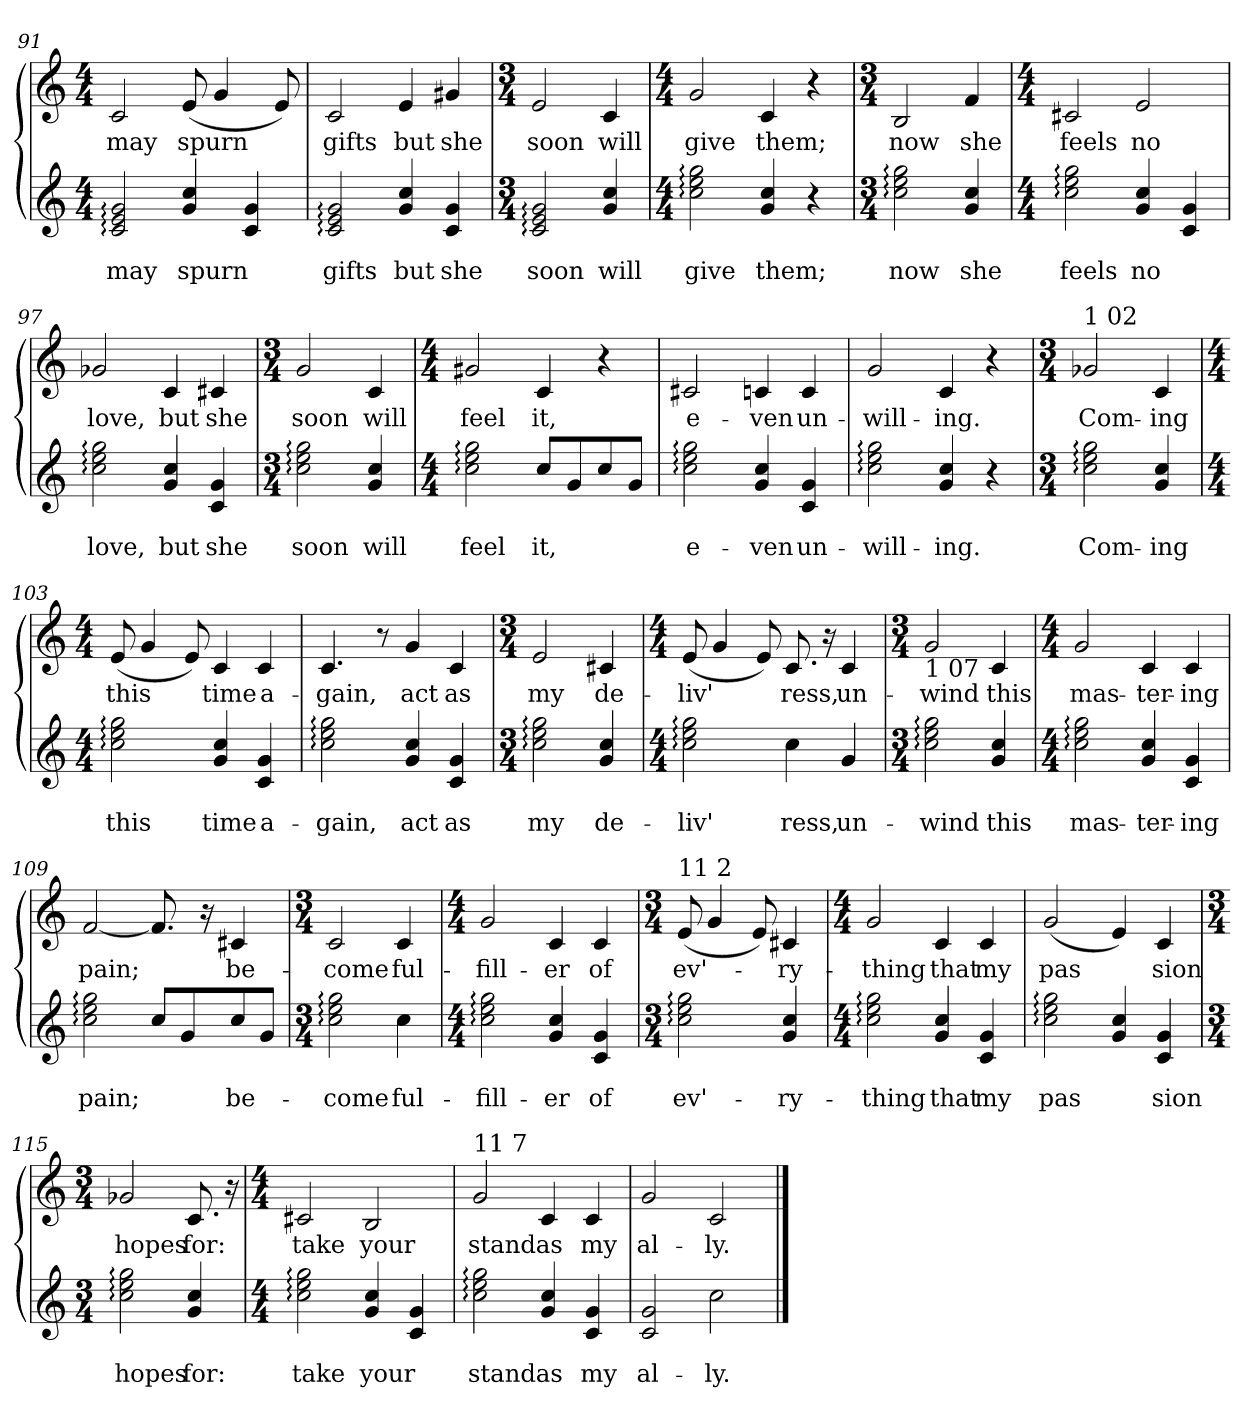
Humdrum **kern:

**kern	**text	**text	**kern	**text
*part2	*part2	*part2	*part1	*part1
*staff2	*staff2	*staff2	*staff1	*staff1
*clefG2	*	*	*clefG2	*
*k[]	*	*	*k[]	*
*C:	*	*	*C:	*
*M4/4	*	*	*M4/4	*
=91	=91	=91	=91	=91
!	!	!LO:LY:a	!	!LO:LY:b
2c/: 2e/: 2g/:	.	may	2c/	may
!	!	!LO:LY:a	!	!LO:LY:b
4g/ 4cc/	.	spurn	(<8e/	spurn
.	.	.	4g/	.
4c/ 4g/	.	.	.	.
.	.	.	8e/)	.
=92	=92	=92	=92	=92
!	!	!LO:LY:a	!	!LO:LY:b
2c/: 2e/: 2g/:	.	gifts	2c/	gifts
!	!	!LO:LY:a	!	!LO:LY:b
4g/ 4cc/	.	but	4e/	but
!	!	!LO:LY:a	!	!LO:LY:b
4c/ 4g/	.	she	4g#X/	she
=93	=93	=93	=93	=93
*M3/4	*	*	*M3/4	*
!	!	!LO:LY:a	!	!LO:LY:b
2c/: 2e/: 2g/:	.	soon	2e/	soon
!	!	!LO:LY:a	!	!LO:LY:b
4g/ 4cc/	.	will	4c/	will
=94	=94	=94	=94	=94
*M4/4	*	*	*M4/4	*
!	!	!LO:LY:a	!	!LO:LY:b
2cc\: 2ee\: 2gg\:	.	give	2g/	give
!	!	!LO:LY:a	!	!LO:LY:b
4g/ 4cc/	.	them;	4c/	them;
4r	.	.	4r	.
=95	=95	=95	=95	=95
*M3/4	*	*	*M3/4	*
!	!	!LO:LY:a	!	!LO:LY:b
2cc\: 2ee\: 2gg\:	.	now	2B/	now
!	!	!LO:LY:a	!	!LO:LY:b
4g/ 4cc/	.	she	4f/	she
!!LO:LB:g=z
=96	=96	=96	=96	=96
*M4/4	*	*	*M4/4	*
!	!	!LO:LY:a	!	!LO:LY:b
2cc\: 2ee\: 2gg\:	.	feels	2c#X/	feels
!	!	!LO:LY:a	!	!LO:LY:b
4g/ 4cc/	.	no	2e/	no
4c/ 4g/	.	.	.	.
=97	=97	=97	=97	=97
!	!	!LO:LY:a	!	!LO:LY:b
2cc\: 2ee\: 2gg\:	.	love,	2g-X/	love,
!	!	!LO:LY:a	!	!LO:LY:b
4g/ 4cc/	.	but	4c/	but
!	!	!LO:LY:a	!	!LO:LY:b
4c/ 4g/	.	she	4c#X/	she
=98	=98	=98	=98	=98
*M3/4	*	*	*M3/4	*
!	!	!LO:LY:a	!	!LO:LY:b
2cc\: 2ee\: 2gg\:	.	soon	2g/	soon
!	!	!LO:LY:a	!	!LO:LY:b
4g/ 4cc/	.	will	4c/	will
=99	=99	=99	=99	=99
*M4/4	*	*	*M4/4	*
!	!	!LO:LY:a	!	!LO:LY:b
2cc\: 2ee\: 2gg\:	.	feel	2g#X/	feel
!	!	!LO:LY:a	!	!LO:LY:b
8cc/L	.	it,	4c/	it,
8g/	.	.	.	.
8cc/	.	.	4r	.
8g/J	.	.	.	.
=100	=100	=100	=100	=100
!	!	!LO:LY:a	!	!LO:LY:b
2cc\: 2ee\: 2gg\:	.	e-	2c#X/	e-
!	!	!LO:LY:a	!	!LO:LY:b
4g/ 4cc/	.	-ven	4cn/	-ven
!	!	!LO:LY:a	!	!LO:LY:b
4c/ 4g/	.	un-	4c/	un-
=101	=101	=101	=101	=101
!	!	!LO:LY:a	!	!LO:LY:b
2cc\: 2ee\: 2gg\:	.	-will-	2g/	-will-
!	!	!LO:LY:a	!	!LO:LY:b
4g/ 4cc/	.	-ing.	4c/	-ing.
4r	.	.	4r	.
!!LO:LB:g=z
=102	=102	=102	=102	=102
*M3/4	*	*	*M3/4	*
!	!	!	!LO:TX:a:t=1 02	!
!	!	!LO:LY:a	!	!LO:LY:b
2cc\: 2ee\: 2gg\:	.	Com-	2g-X/	Com-
!	!	!LO:LY:a	!	!LO:LY:b
4g/ 4cc/	.	-ing	4c/	-ing
=103	=103	=103	=103	=103
*M4/4	*	*	*M4/4	*
!	!	!LO:LY:a	!	!LO:LY:b
2cc\: 2ee\: 2gg\:	.	this	(<8e/	this
.	.	.	4g/	.
.	.	.	8e/)	.
!	!	!LO:LY:a	!	!LO:LY:b
4g/ 4cc/	.	time	4c/	time
!	!	!LO:LY:a	!	!LO:LY:b
4c/ 4g/	.	a-	4c/	a-
=104	=104	=104	=104	=104
!	!	!LO:LY:a	!	!LO:LY:b
2cc\: 2ee\: 2gg\:	.	-gain,	4.c/	-gain,
.	.	.	8r	.
!	!	!LO:LY:a	!	!LO:LY:b
4g/ 4cc/	.	act	4g/	act
!	!	!LO:LY:a	!	!LO:LY:b
4c/ 4g/	.	as	4c/	as
=105	=105	=105	=105	=105
*M3/4	*	*	*M3/4	*
!	!	!LO:LY:a	!	!LO:LY:b
2cc\: 2ee\: 2gg\:	.	my	2e/	my
!	!	!LO:LY:a	!	!LO:LY:b
4g/ 4cc/	.	de-	4c#X/	de-
=106	=106	=106	=106	=106
*M4/4	*	*	*M4/4	*
!	!	!LO:LY:a	!	!LO:LY:b
2cc\: 2ee\: 2gg\:	.	-liv'	(<8e/	-liv'
.	.	.	4g/	.
.	.	.	8e/)	.
!	!	!LO:LY:a	!	!LO:LY:b
4cc\	.	ress,	8.c/	ress,
.	.	.	16ra	.
!	!	!LO:LY:a	!	!LO:LY:b
4g/	.	un-	4c/	un-
!!LO:PB:g=z
=107	=107	=107	=107	=107
*M3/4	*	*	*M3/4	*
!	!	!	!LO:TX:b:t=1 07	!
!	!	!LO:LY:a	!	!LO:LY:b
2cc\: 2ee\: 2gg\:	.	-wind	2g/	-wind
!	!	!LO:LY:a	!	!LO:LY:b
4g/ 4cc/	.	this	4c/	this
=108	=108	=108	=108	=108
*M4/4	*	*	*M4/4	*
!	!	!LO:LY:a	!	!LO:LY:b
2cc\: 2ee\: 2gg\:	.	mas-	2g/	mas-
!	!	!LO:LY:a	!	!LO:LY:b
4g/ 4cc/	.	-ter-	4c/	-ter-
!	!	!LO:LY:a	!	!LO:LY:b
4c/ 4g/	.	-ing	4c/	-ing
=109	=109	=109	=109	=109
!	!	!LO:LY:a	!	!LO:LY:b
2cc\: 2ee\: 2gg\:	.	pain;	[<2f/	pain;
8cc/L	.	.	8.f/]	.
8g/	.	.	.	.
.	.	.	16ra	.
!	!	!LO:LY:a	!	!LO:LY:b
8cc/	.	be-	4c#X/	be-
8g/J	.	.	.	.
=110	=110	=110	=110	=110
*M3/4	*	*	*M3/4	*
!	!	!LO:LY:a	!	!LO:LY:b
2cc\: 2ee\: 2gg\:	.	-come	2c/	-come
!	!	!LO:LY:a	!	!LO:LY:b
4cc\	.	ful-	4c/	ful-
=111	=111	=111	=111	=111
*M4/4	*	*	*M4/4	*
!	!	!LO:LY:a	!	!LO:LY:b
2cc\: 2ee\: 2gg\:	.	-fill-	2g/	-fill-
!	!	!LO:LY:a	!	!LO:LY:b
4g/ 4cc/	.	-er	4c/	-er
!	!	!LO:LY:a	!	!LO:LY:b
4c/ 4g/	.	of	4c/	of
!!LO:LB:g=z
=112	=112	=112	=112	=112
*M3/4	*	*	*M3/4	*
!	!	!	!LO:TX:a:t=11 2	!
!	!	!LO:LY:a	!	!LO:LY:b
2cc\: 2ee\: 2gg\:	.	ev'-	(<8e/	ev'-
.	.	.	4g/	.
.	.	.	8e/)	.
!	!	!LO:LY:a	!	!LO:LY:b
4g/ 4cc/	.	-ry-	4c#X/	-ry-
=113	=113	=113	=113	=113
*M4/4	*	*	*M4/4	*
!	!	!LO:LY:a	!	!LO:LY:b
2cc\: 2ee\: 2gg\:	.	-thing	2g/	-thing
!	!	!LO:LY:a	!	!LO:LY:b
4g/ 4cc/	.	that	4c/	that
!	!	!LO:LY:a	!	!LO:LY:b
4c/ 4g/	.	my	4c/	my
=114	=114	=114	=114	=114
!	!	!LO:LY:a	!	!LO:LY:b
2cc\: 2ee\: 2gg\:	.	pas	(<2g/	pas
4g/ 4cc/	.	.	4e/)	.
!	!	!LO:LY:a	!	!LO:LY:b
4c/ 4g/	.	sion	4c/	sion
=115	=115	=115	=115	=115
*M3/4	*	*	*M3/4	*
!	!	!LO:LY:a	!	!LO:LY:b
2cc\: 2ee\: 2gg\:	.	hopes	2g-X/	hopes
!	!	!LO:LY:a	!	!LO:LY:b
4g/ 4cc/	.	for:	8.c/	for:
.	.	.	16ra	.
=116	=116	=116	=116	=116
*M4/4	*	*	*M4/4	*
!	!	!LO:LY:a	!	!LO:LY:b
2cc\: 2ee\: 2gg\:	.	take	2c#X/	take
!	!	!LO:LY:a	!	!LO:LY:b
4g/ 4cc/	.	your	2B/	your
4c/ 4g/	.	.	.	.
!!LO:LB:g=z
=117	=117	=117	=117	=117
!	!	!	!LO:TX:a:t=11 7	!
!	!	!LO:LY:a	!	!LO:LY:b
2cc\: 2ee\: 2gg\:	.	stand	2g/	stand
!	!	!LO:LY:a	!	!LO:LY:b
4g/ 4cc/	.	as	4c/	as
!	!	!LO:LY:a	!	!LO:LY:b
4c/ 4g/	.	my	4c/	my
=118	=118	=118	=118	=118
!	!	!LO:LY:a	!	!LO:LY:b
2c/ 2g/	.	al-	2g/	al-
!	!	!LO:LY:a	!	!LO:LY:b
2cc\	.	-ly.	2c/	-ly.
==	==	==	==	==
*-	*-	*-	*-	*-
